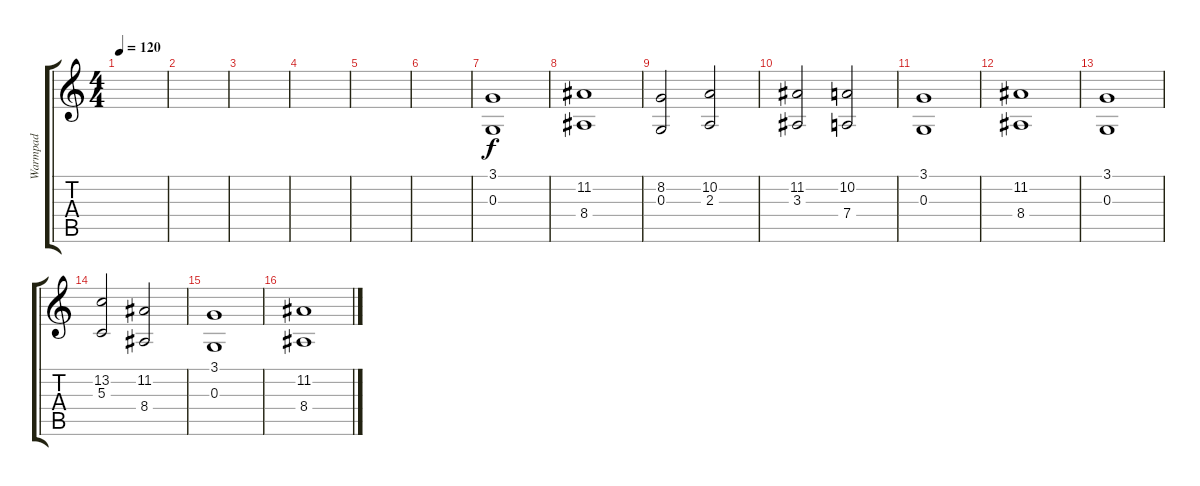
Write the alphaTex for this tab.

\track ("Warmpad" "Warmpad") {instrument stringensemble1}
\staff {score tabs}
\tuning (E4 B3 G3 D3 A2 E2) {hide}
\ts (4 4)
\tempo 120
\clef g2
\ks c
|
|
|
|
|
|
(3.1 0.3).1 |
(11.2 8.4).1 |
(8.2 0.3).2 (10.2 2.3).2 |
(11.2 3.3).2 (10.2 7.4).2 |
(3.1 0.3).1 |
(11.2 8.4).1 |
(3.1 0.3).1 |
(13.2 5.3).2 (11.2 8.4).2 |
(3.1 0.3).1 |
(11.2 8.4).1
